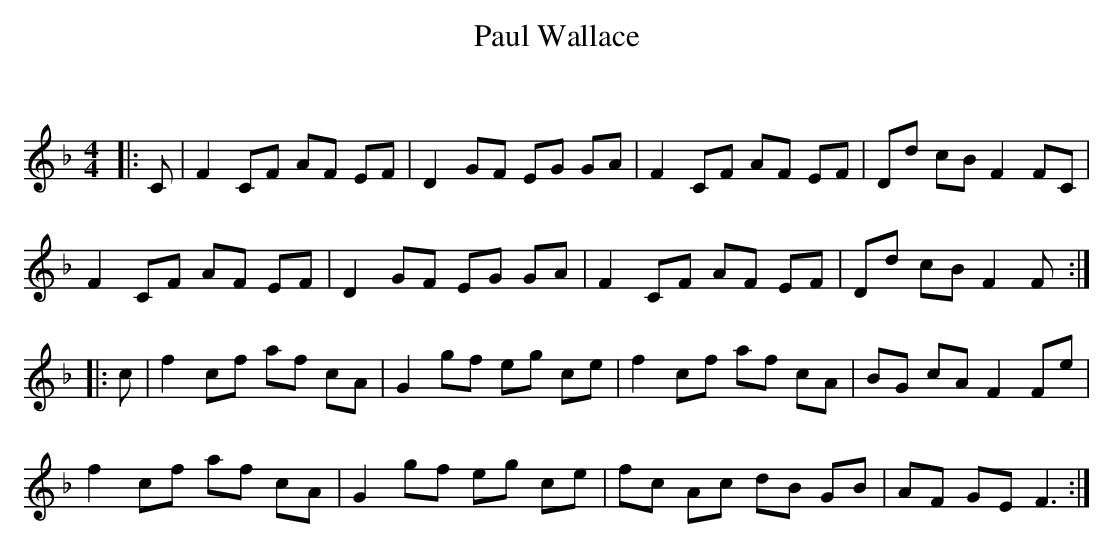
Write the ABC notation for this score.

X:1
T: Paul Wallace
C:
Q: 232
K:F
M:4/4
L:1/8
|:C|F2 CF AF EF|D2 GF EG GA|F2 CF AF EF|Dd cB F2 FC|
F2 CF AF EF|D2 GF EG GA|F2 CF AF EF|Dd cB F2 F:|
|:c|f2 cf af cA|G2 gf eg ce|f2 cf af cA|BG cA F2 Fe|
f2 cf af cA|G2 gf eg ce|fc Ac dB GB|AF GE F3:|
